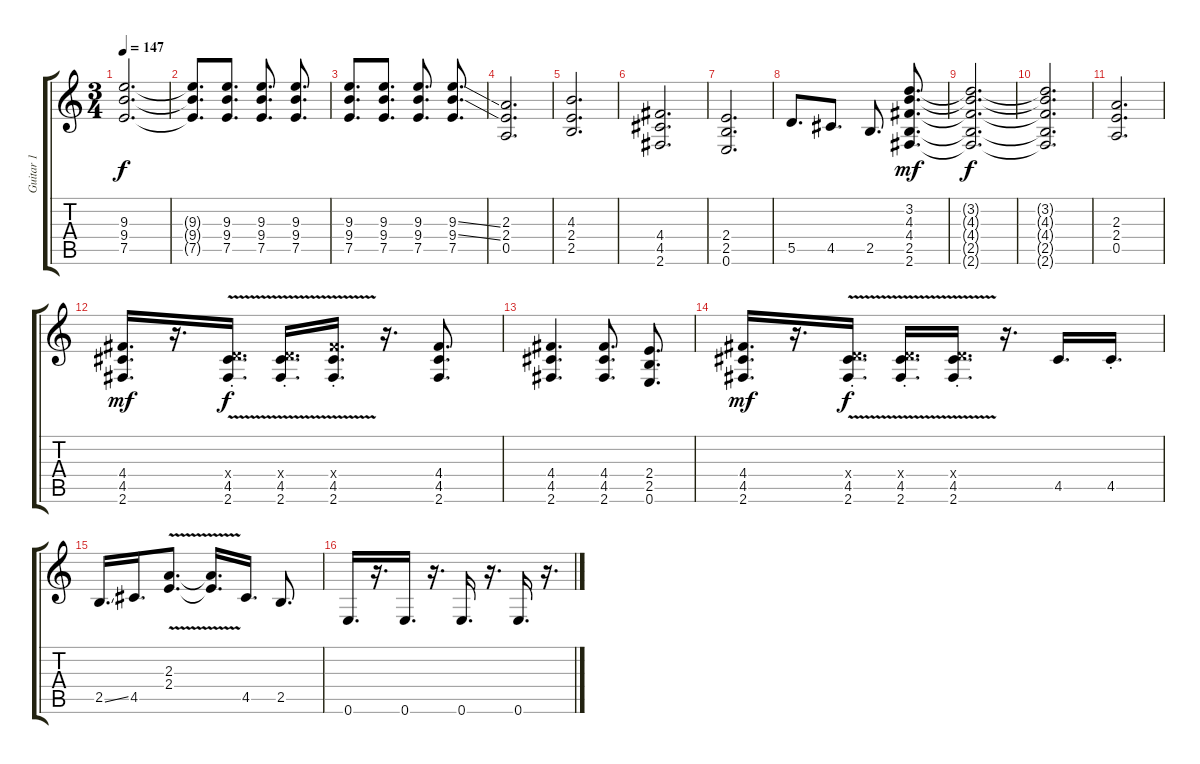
\track ("Guitar 1" "Guitar 1") {instrument distortionguitar}
\staff {score tabs}
\tuning (E4 B3 G3 D3 A2 E2) {hide}
\ts (3 4)
\tempo 147
\clef g2
\ks c
(9.3{t} 9.4{t} 7.5{t}).2{d dy f} |
(9.3{t} 9.4{t} 7.5{t}).8{d} (9.3 9.4 7.5).8{d} (9.3 9.4 7.5).8{d} (9.3 9.4 7.5).8{d} |
(9.3 9.4 7.5).8{d} (9.3 9.4 7.5).8{d} (9.3 9.4 7.5).8{d} (9.3{ss} 9.4{ss} 7.5).8{d} |
(2.3 2.4 0.5).2{d} |
(4.3 2.4 2.5).2{d} |
(4.4 4.5 2.6).2{d} |
(2.4 2.5 0.6).2{d} |
5.5.8{d} 4.5.8{d} 2.5.8{d} (3.2 4.3 4.4 2.5 2.6).8{d dy mf} |
(3.2{t} 4.3{t} 4.4{t} 2.5{t} 2.6{t}).2{d dy f} |
(3.2{t} 4.3{t} 4.4{t} 2.5{t} 2.6{t}).2{d} |
(2.3 2.4 0.5).2{d} |
\section ("" "")
(4.4 4.5 2.6).16{d dy mf volume 12} r.16{d} (0.4{x} 4.5{v} 2.6{st}).16{d dy f} (0.4{x} 4.5{v} 2.6{st}).16{d} (4.4{x} 4.5{v} 2.6{st}).16{d} r.16{d} (4.4 4.5 2.6).8{d} |
(4.4 4.5 2.6).4{d} (4.4 4.5 2.6).8{d} (2.4 2.5 0.6).8{d} |
(4.4 4.5 2.6).16{d dy mf} r.16{d} (0.4{x} 4.5{v st} 2.6{st}).16{d dy f} (0.4{x} 4.5{v st} 2.6{st}).16{d} (0.4{x} 4.5{v st} 2.6).16{d} r.16{d} 4.5.16{d} 4.5{st}.16{d} |
2.5{ss}.16{d} 4.5.16{d} (2.3{v} 2.4).8{d} (2.3{t} 2.4{t}).16{d} 4.5.16{d} 2.5.8{d} |
0.6.16{d} r.16{d} 0.6.16{d} r.16{d} 0.6.16{d} r.16{d} 0.6.16{d} r.16{d}
